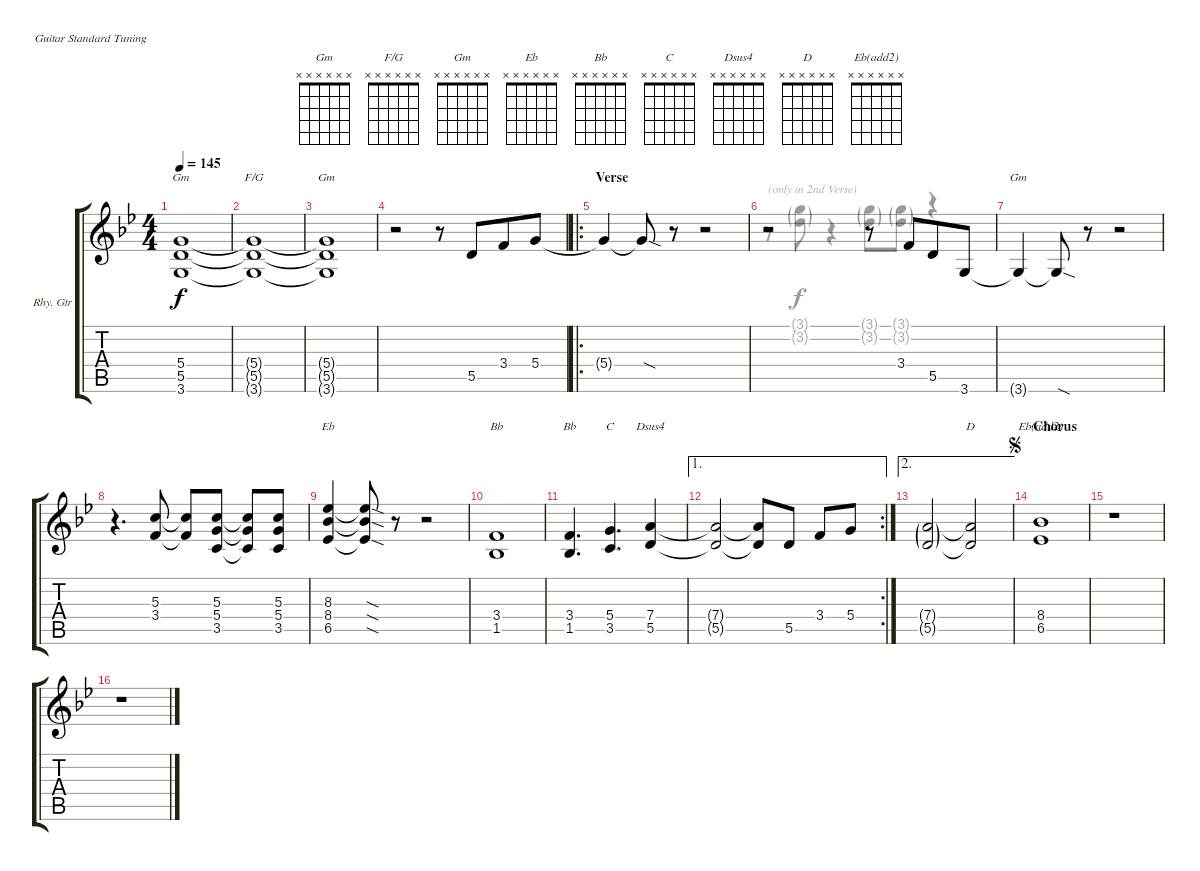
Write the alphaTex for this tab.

\defaultSystemsLayout 4
\bracketExtendMode groupsimilarinstruments
\firstSystemTrackNameOrientation horizontal
\otherSystemsTrackNameOrientation horizontal
\track ("Guitar 1: Rhythm" "Rhy. Gtr") {instrument distortionguitar}
\staff {score tabs}
\tuning (E4 B3 G3 D3 A2 E2)
\chord ("Gm" x x x x x x)
\chord ("F/G" x x x x x x)
\chord ("Gm " x x x x x x)
\chord ("Eb" x x x x x x)
\chord ("Bb" x x x x x x)
\chord ("C" x x x x x x)
\chord ("Dsus4" x x x x x x)
\chord ("D" x x x x x x)
\chord ("Eb(add2)" x x x x x x)
\voice
\ts (4 4)
\tempo 145
\clef g2
\ks gminor
(3.6 5.5 5.4).1{ch "Gm" dy f instrument distortionguitar} |
(5.5{t} 3.6{t} 5.4{t}).1{ch "F/G"} |
(3.6{t} 5.5{t} 5.4{t}).1{ch "Gm"} |
r.2 r.8 5.5.8{beam merge} 3.4.8 5.4.8 |
\ro
\section ("" "Verse")
5.4{t}.4 5.4{sod t}.8 r.8 r.2 |
r.2 r.8 3.4.8{beam merge} 5.5.8 3.6.8 |
3.6{t}.4{ch "Gm "} 3.6{sod t}.8 r.8 r.2 |
r.4{d} (3.4 5.3).8 (3.4{t} 5.3{t}).8 (3.5 5.4 5.3).8 (3.5{t} 5.4{t} 5.3{t}).8 (3.5 5.4 5.3).8 |
(6.5 8.4 8.3).4{ch "Eb"} (6.5{sod t} 8.4{sod t} 8.3{sod t}).8 r.8 r.2 |
(1.5 3.4).1{ch "Bb"} |
(1.5 3.4).4{d ch "Bb"} (5.4 3.5).4{d ch "C"} (5.5 7.4).4{ch "Dsus4"} |
\ae 1
\rc 2
(7.4{t} 5.5{t}).2 (5.5{t} 7.4{t}).8 5.5.8 3.4.8 5.4.8 |
\ae 2
(5.5{g} 7.4{g}).2 (5.5{t} 7.4{t}).2{ch "D"} |
\section ("" "Chorus")
\jump segno
(6.5 8.4).1{ch "Eb(add2)"} |
r.1 |
r.1
\voice
\clef g2
\ottava regular
\simile none
\ks gminor
|
|
|
|
|
r.8{txt "(only in 2nd Verse)"} (3.1{g} 3.2{g}).8 r.4 (3.1{g} 3.2{g}).8 (3.1{g} 3.2{g}).8 r.4 |
|
|
|
|
|
|
|
|
|
